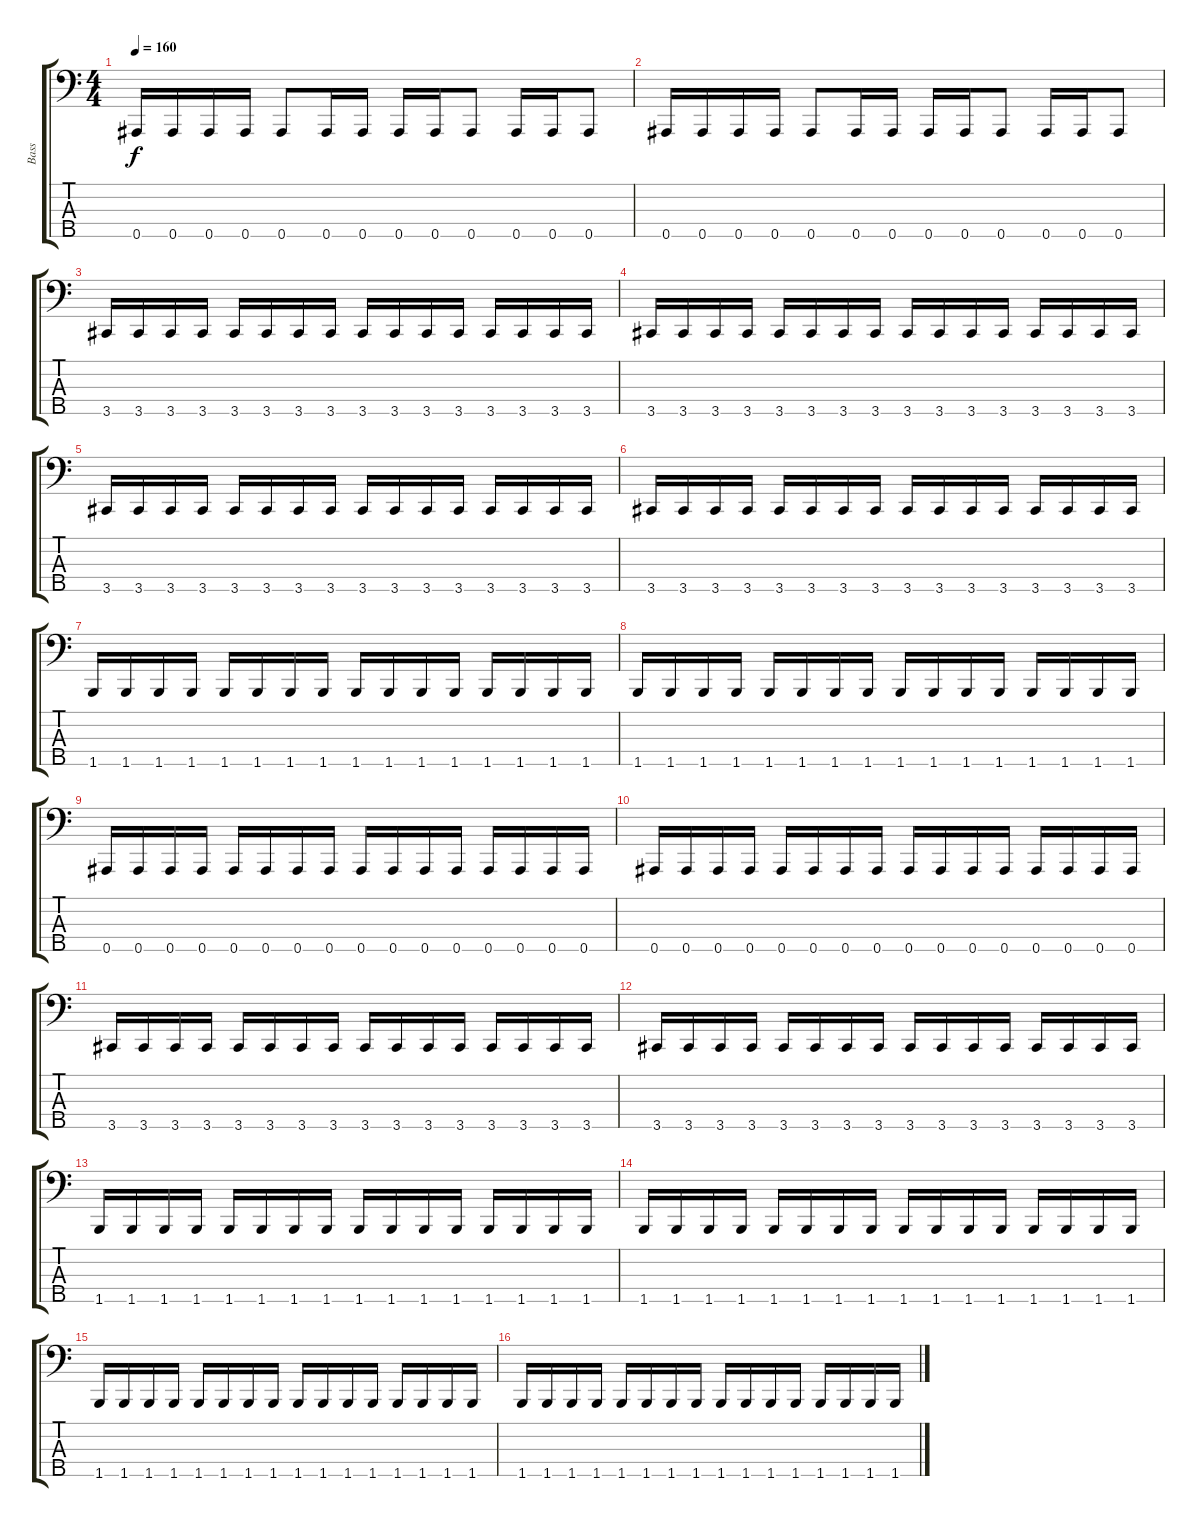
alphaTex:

\track ("Bass" "Bass") {instrument electricbasspick}
\staff {score tabs}
\tuning (Gb2 Db2 Ab1 Eb1 Bb0) {hide}
\ts (4 4)
\tempo 160
\clef f4
\ks c
0.5.16{dy f} 0.5.16 0.5.16 0.5.16 0.5.8 0.5.16 0.5.16 0.5.16 0.5.16 0.5.8 0.5.16 0.5.16 0.5.8 |
0.5.16 0.5.16 0.5.16 0.5.16 0.5.8 0.5.16 0.5.16 0.5.16 0.5.16 0.5.8 0.5.16 0.5.16 0.5.8 |
3.5.16 3.5.16 3.5.16 3.5.16 3.5.16 3.5.16 3.5.16 3.5.16 3.5.16 3.5.16 3.5.16 3.5.16 3.5.16 3.5.16 3.5.16 3.5.16 |
3.5.16 3.5.16 3.5.16 3.5.16 3.5.16 3.5.16 3.5.16 3.5.16 3.5.16 3.5.16 3.5.16 3.5.16 3.5.16 3.5.16 3.5.16 3.5.16 |
3.5.16 3.5.16 3.5.16 3.5.16 3.5.16 3.5.16 3.5.16 3.5.16 3.5.16 3.5.16 3.5.16 3.5.16 3.5.16 3.5.16 3.5.16 3.5.16 |
3.5.16 3.5.16 3.5.16 3.5.16 3.5.16 3.5.16 3.5.16 3.5.16 3.5.16 3.5.16 3.5.16 3.5.16 3.5.16 3.5.16 3.5.16 3.5.16 |
1.5.16 1.5.16 1.5.16 1.5.16 1.5.16 1.5.16 1.5.16 1.5.16 1.5.16 1.5.16 1.5.16 1.5.16 1.5.16 1.5.16 1.5.16 1.5.16 |
1.5.16 1.5.16 1.5.16 1.5.16 1.5.16 1.5.16 1.5.16 1.5.16 1.5.16 1.5.16 1.5.16 1.5.16 1.5.16 1.5.16 1.5.16 1.5.16 |
0.5.16 0.5.16 0.5.16 0.5.16 0.5.16 0.5.16 0.5.16 0.5.16 0.5.16 0.5.16 0.5.16 0.5.16 0.5.16 0.5.16 0.5.16 0.5.16 |
0.5.16 0.5.16 0.5.16 0.5.16 0.5.16 0.5.16 0.5.16 0.5.16 0.5.16 0.5.16 0.5.16 0.5.16 0.5.16 0.5.16 0.5.16 0.5.16 |
3.5.16 3.5.16 3.5.16 3.5.16 3.5.16 3.5.16 3.5.16 3.5.16 3.5.16 3.5.16 3.5.16 3.5.16 3.5.16 3.5.16 3.5.16 3.5.16 |
3.5.16 3.5.16 3.5.16 3.5.16 3.5.16 3.5.16 3.5.16 3.5.16 3.5.16 3.5.16 3.5.16 3.5.16 3.5.16 3.5.16 3.5.16 3.5.16 |
1.5.16 1.5.16 1.5.16 1.5.16 1.5.16 1.5.16 1.5.16 1.5.16 1.5.16 1.5.16 1.5.16 1.5.16 1.5.16 1.5.16 1.5.16 1.5.16 |
1.5.16 1.5.16 1.5.16 1.5.16 1.5.16 1.5.16 1.5.16 1.5.16 1.5.16 1.5.16 1.5.16 1.5.16 1.5.16 1.5.16 1.5.16 1.5.16 |
1.5.16 1.5.16 1.5.16 1.5.16 1.5.16 1.5.16 1.5.16 1.5.16 1.5.16 1.5.16 1.5.16 1.5.16 1.5.16 1.5.16 1.5.16 1.5.16 |
1.5.16 1.5.16 1.5.16 1.5.16 1.5.16 1.5.16 1.5.16 1.5.16 1.5.16 1.5.16 1.5.16 1.5.16 1.5.16 1.5.16 1.5.16 1.5.16
